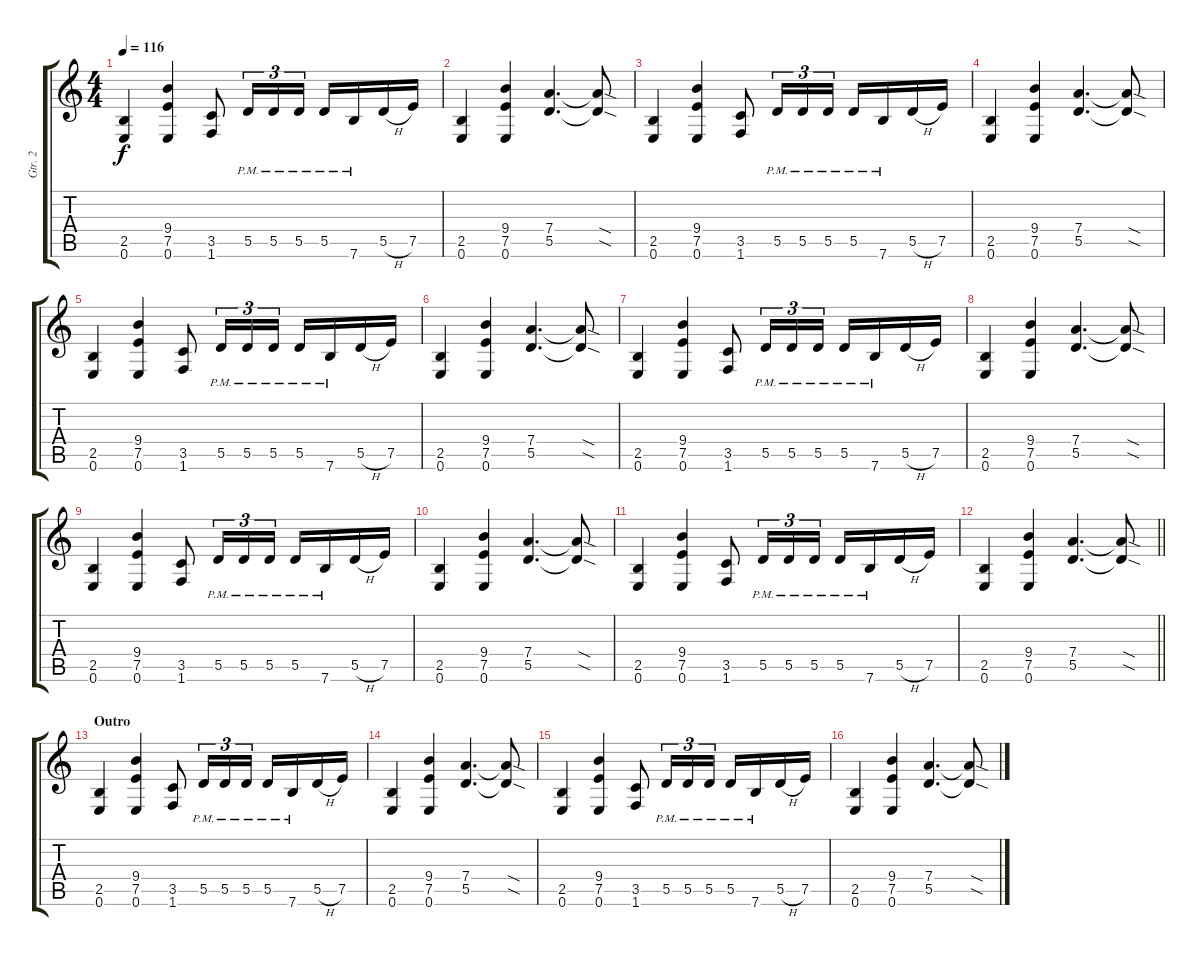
\track ("Gtr. 2" "Gtr. 2") {instrument distortionguitar}
\staff {score tabs}
\tuning (E4 B3 G3 D3 A2 E2) {hide}
\ts (4 4)
\tempo 116
\clef g2
\ks c
(2.5 0.6).4{dy f} (9.4 7.5 0.6).4 (3.5 1.6).8 5.5{pm}.16{tu (3 2)} 5.5{pm}.16{tu (3 2)} 5.5{pm}.16{tu (3 2)} 5.5{pm}.16 7.6{pm}.16 5.5{h}.16 7.5.16 |
(2.5 0.6).4 (9.4 7.5 0.6).4 (7.4 5.5).4{d} (7.4{sod t} 5.5{sod t}).8 |
(2.5 0.6).4 (9.4 7.5 0.6).4 (3.5 1.6).8 5.5{pm}.16{tu (3 2)} 5.5{pm}.16{tu (3 2)} 5.5{pm}.16{tu (3 2)} 5.5{pm}.16 7.6{pm}.16 5.5{h}.16 7.5.16 |
(2.5 0.6).4 (9.4 7.5 0.6).4 (7.4 5.5).4{d} (7.4{sod t} 5.5{sod t}).8 |
(2.5 0.6).4 (9.4 7.5 0.6).4 (3.5 1.6).8 5.5{pm}.16{tu (3 2)} 5.5{pm}.16{tu (3 2)} 5.5{pm}.16{tu (3 2)} 5.5{pm}.16 7.6{pm}.16 5.5{h}.16 7.5.16 |
(2.5 0.6).4 (9.4 7.5 0.6).4 (7.4 5.5).4{d} (7.4{sod t} 5.5{sod t}).8 |
(2.5 0.6).4 (9.4 7.5 0.6).4 (3.5 1.6).8 5.5{pm}.16{tu (3 2)} 5.5{pm}.16{tu (3 2)} 5.5{pm}.16{tu (3 2)} 5.5{pm}.16 7.6{pm}.16 5.5{h}.16 7.5.16 |
(2.5 0.6).4 (9.4 7.5 0.6).4 (7.4 5.5).4{d} (7.4{sod t} 5.5{sod t}).8 |
(2.5 0.6).4 (9.4 7.5 0.6).4 (3.5 1.6).8 5.5{pm}.16{tu (3 2)} 5.5{pm}.16{tu (3 2)} 5.5{pm}.16{tu (3 2)} 5.5{pm}.16 7.6{pm}.16 5.5{h}.16 7.5.16 |
(2.5 0.6).4 (9.4 7.5 0.6).4 (7.4 5.5).4{d} (7.4{sod t} 5.5{sod t}).8 |
(2.5 0.6).4 (9.4 7.5 0.6).4 (3.5 1.6).8 5.5{pm}.16{tu (3 2)} 5.5{pm}.16{tu (3 2)} 5.5{pm}.16{tu (3 2)} 5.5{pm}.16 7.6{pm}.16 5.5{h}.16 7.5.16 |
\barLineRight lightlight
(2.5 0.6).4 (9.4 7.5 0.6).4 (7.4 5.5).4{d} (7.4{sod t} 5.5{sod t}).8 |
\section ("" "Outro")
(2.5 0.6).4 (9.4 7.5 0.6).4 (3.5 1.6).8 5.5{pm}.16{tu (3 2)} 5.5{pm}.16{tu (3 2)} 5.5{pm}.16{tu (3 2)} 5.5{pm}.16 7.6{pm}.16 5.5{h}.16 7.5.16 |
(2.5 0.6).4 (9.4 7.5 0.6).4 (7.4 5.5).4{d} (7.4{sod t} 5.5{sod t}).8 |
(2.5 0.6).4 (9.4 7.5 0.6).4 (3.5 1.6).8 5.5{pm}.16{tu (3 2)} 5.5{pm}.16{tu (3 2)} 5.5{pm}.16{tu (3 2)} 5.5{pm}.16 7.6{pm}.16 5.5{h}.16 7.5.16 |
(2.5 0.6).4 (9.4 7.5 0.6).4 (7.4 5.5).4{d} (7.4{sod t} 5.5{sod t}).8
